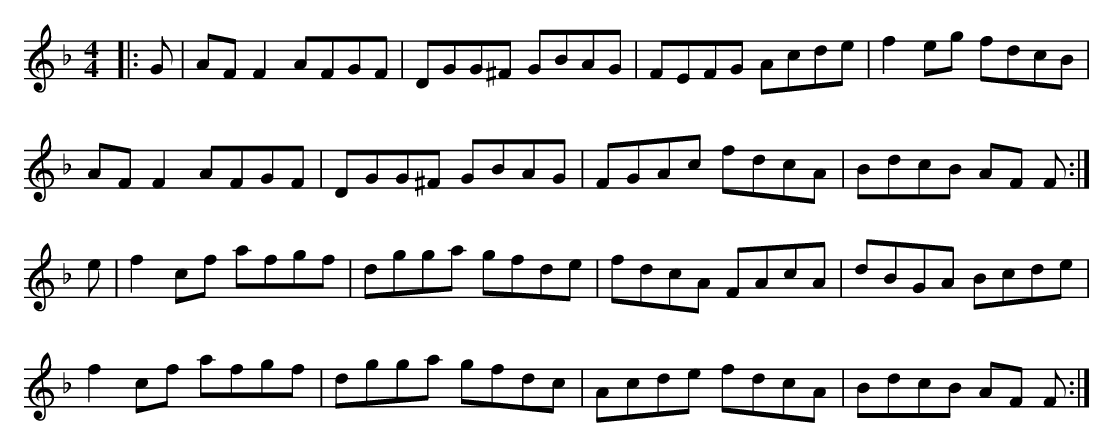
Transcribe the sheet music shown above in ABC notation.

X:1
M:4/4
K:F
|:G|AF F2 AFGF|DGG^F GBAG|FEFG Acde|f2 eg fdcB|
AF F2 AFGF|DGG^F GBAG|FGAc fdcA|BdcB AF F:|
e|f2 cf afgf|dgga gfde|fdcA FAcA|dBGA Bcde|
f2 cf afgf|dgga gfdc|Acde fdcA|BdcB AF F:|
